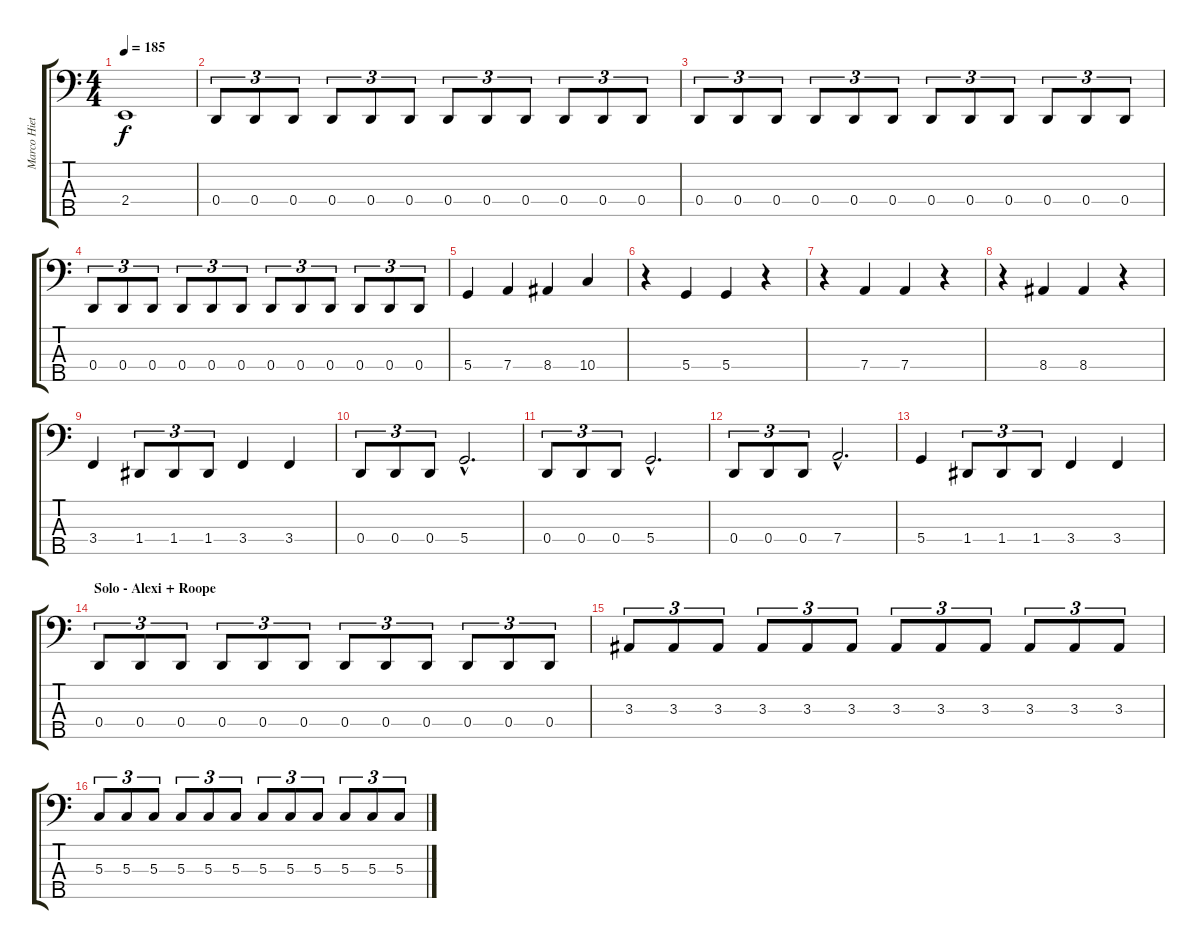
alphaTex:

\track ("Marco Hietela" "Marco Hiet") {instrument electricbasspick}
\staff {score tabs}
\tuning (F2 C2 G1 D1 A0) {hide}
\ts (4 4)
\tempo 185
\clef f4
\ks c
2.4.1{dy f} |
0.4.8{tu (3 2)} 0.4.8{tu (3 2)} 0.4.8{tu (3 2)} 0.4.8{tu (3 2)} 0.4.8{tu (3 2)} 0.4.8{tu (3 2)} 0.4.8{tu (3 2)} 0.4.8{tu (3 2)} 0.4.8{tu (3 2)} 0.4.8{tu (3 2)} 0.4.8{tu (3 2)} 0.4.8{tu (3 2)} |
0.4.8{tu (3 2)} 0.4.8{tu (3 2)} 0.4.8{tu (3 2)} 0.4.8{tu (3 2)} 0.4.8{tu (3 2)} 0.4.8{tu (3 2)} 0.4.8{tu (3 2)} 0.4.8{tu (3 2)} 0.4.8{tu (3 2)} 0.4.8{tu (3 2)} 0.4.8{tu (3 2)} 0.4.8{tu (3 2)} |
0.4.8{tu (3 2)} 0.4.8{tu (3 2)} 0.4.8{tu (3 2)} 0.4.8{tu (3 2)} 0.4.8{tu (3 2)} 0.4.8{tu (3 2)} 0.4.8{tu (3 2)} 0.4.8{tu (3 2)} 0.4.8{tu (3 2)} 0.4.8{tu (3 2)} 0.4.8{tu (3 2)} 0.4.8{tu (3 2)} |
5.4.4 7.4.4 8.4.4 10.4.4 |
r.4 5.4.4 5.4.4 r.4 |
r.4 7.4.4 7.4.4 r.4 |
r.4 8.4.4 8.4.4 r.4 |
3.4.4 1.4.8{tu (3 2)} 1.4.8{tu (3 2)} 1.4.8{tu (3 2)} 3.4.4 3.4.4 |
0.4.8{tu (3 2)} 0.4.8{tu (3 2)} 0.4.8{tu (3 2)} 5.4{hac}.2{d} |
0.4.8{tu (3 2)} 0.4.8{tu (3 2)} 0.4.8{tu (3 2)} 5.4{hac}.2{d} |
0.4.8{tu (3 2)} 0.4.8{tu (3 2)} 0.4.8{tu (3 2)} 7.4{hac}.2{d} |
5.4.4 1.4.8{tu (3 2)} 1.4.8{tu (3 2)} 1.4.8{tu (3 2)} 3.4.4 3.4.4 |
\section ("" "Solo - Alexi + Roope")
0.4.8{tu (3 2)} 0.4.8{tu (3 2)} 0.4.8{tu (3 2)} 0.4.8{tu (3 2)} 0.4.8{tu (3 2)} 0.4.8{tu (3 2)} 0.4.8{tu (3 2)} 0.4.8{tu (3 2)} 0.4.8{tu (3 2)} 0.4.8{tu (3 2)} 0.4.8{tu (3 2)} 0.4.8{tu (3 2)} |
3.3.8{tu (3 2)} 3.3.8{tu (3 2)} 3.3.8{tu (3 2)} 3.3.8{tu (3 2)} 3.3.8{tu (3 2)} 3.3.8{tu (3 2)} 3.3.8{tu (3 2)} 3.3.8{tu (3 2)} 3.3.8{tu (3 2)} 3.3.8{tu (3 2)} 3.3.8{tu (3 2)} 3.3.8{tu (3 2)} |
5.3.8{tu (3 2)} 5.3.8{tu (3 2)} 5.3.8{tu (3 2)} 5.3.8{tu (3 2)} 5.3.8{tu (3 2)} 5.3.8{tu (3 2)} 5.3.8{tu (3 2)} 5.3.8{tu (3 2)} 5.3.8{tu (3 2)} 5.3.8{tu (3 2)} 5.3.8{tu (3 2)} 5.3.8{tu (3 2)}
